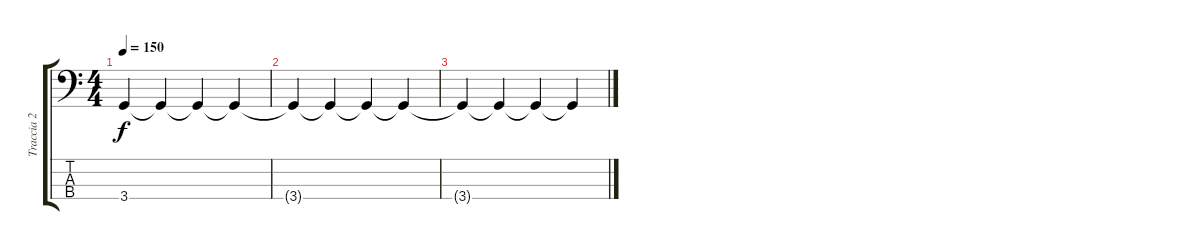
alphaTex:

\track ("Traccia 2" "Traccia 2") {instrument electricbasspick}
\staff {score tabs}
\tuning (G2 D2 A1 E1) {hide}
\ts (4 4)
\tempo 150
\clef f4
\ks c
3.4.4{dy f} 3.4{t}.4 3.4{t}.4 3.4{t}.4 |
3.4{t}.4 3.4{t}.4 3.4{t}.4 3.4{t}.4 |
3.4{t}.4 3.4{t}.4 3.4{t}.4 3.4{t}.4
